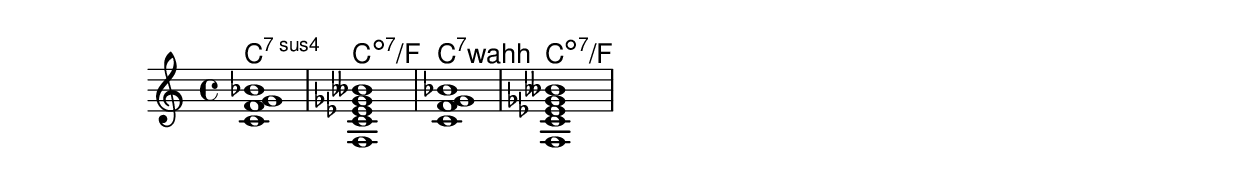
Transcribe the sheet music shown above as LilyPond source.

\version "2.10.12"

\header { texidoc = "
The property @code{chordNameExceptions} can used to store a list of special
notations for specific chords.
" }

% 7sus4 denoted with ^7 wahh
chExceptionMusic = {
  <c f g bes>1-\markup { \super "7" "wahh" }
}

% add to existing exceptions.
chExceptions = #(append
  (sequential-music-to-chord-exceptions chExceptionMusic #t)
  ignatzekExceptions)

theMusic = \chordmode {
  c:7sus4 c:dim7/+f
  \set chordNameExceptions = #chExceptions
  c:7sus4 c:dim7/+f
}

\layout {
  ragged-right = ##t
}

<< \context ChordNames \theMusic
   \context Voice \theMusic
>>  
